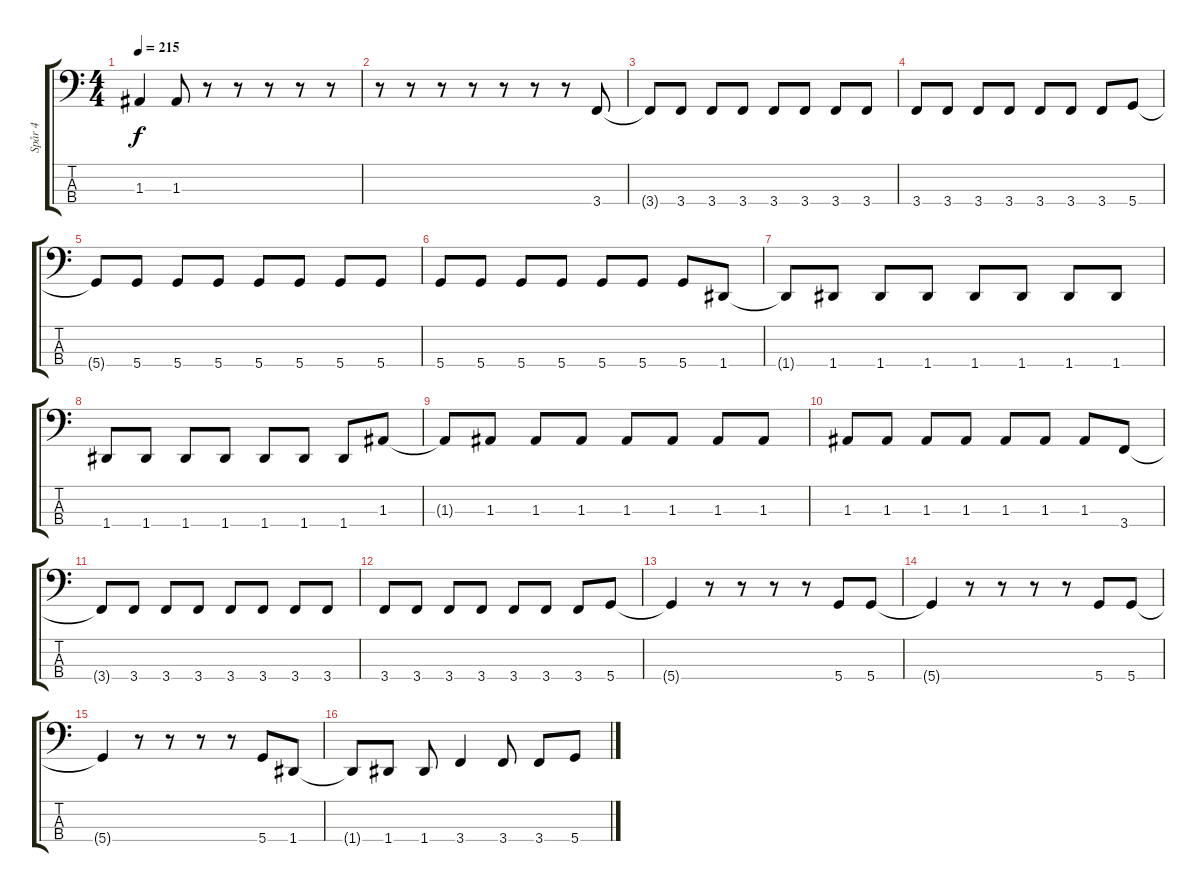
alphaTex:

\track ("Spår 4" "Spår 4") {instrument electricbassfinger}
\staff {score tabs}
\tuning (G2 D2 A1 D1) {hide}
\ts (4 4)
\tempo 215
\clef f4
\ks c
1.3{t}.4{dy f} 1.3.8 r.8 r.8 r.8 r.8 r.8 |
r.8 r.8 r.8 r.8 r.8 r.8 r.8 3.4.8 |
3.4{t}.8 3.4.8 3.4.8 3.4.8 3.4.8 3.4.8 3.4.8 3.4.8 |
3.4.8 3.4.8 3.4.8 3.4.8 3.4.8 3.4.8 3.4.8 5.4.8 |
5.4{t}.8 5.4.8 5.4.8 5.4.8 5.4.8 5.4.8 5.4.8 5.4.8 |
5.4.8 5.4.8 5.4.8 5.4.8 5.4.8 5.4.8 5.4.8 1.4.8 |
1.4{t}.8 1.4.8 1.4.8 1.4.8 1.4.8 1.4.8 1.4.8 1.4.8 |
1.4.8 1.4.8 1.4.8 1.4.8 1.4.8 1.4.8 1.4.8 1.3.8 |
1.3{t}.8 1.3.8 1.3.8 1.3.8 1.3.8 1.3.8 1.3.8 1.3.8 |
1.3.8 1.3.8 1.3.8 1.3.8 1.3.8 1.3.8 1.3.8 3.4.8 |
3.4{t}.8 3.4.8 3.4.8 3.4.8 3.4.8 3.4.8 3.4.8 3.4.8 |
3.4.8 3.4.8 3.4.8 3.4.8 3.4.8 3.4.8 3.4.8 5.4.8 |
5.4{t}.4 r.8 r.8 r.8 r.8 5.4.8 5.4.8 |
5.4{t}.4 r.8 r.8 r.8 r.8 5.4.8 5.4.8 |
5.4{t}.4 r.8 r.8 r.8 r.8 5.4.8 1.4.8 |
1.4{t}.8 1.4.8 1.4.8 3.4.4 3.4.8 3.4.8 5.4.8
